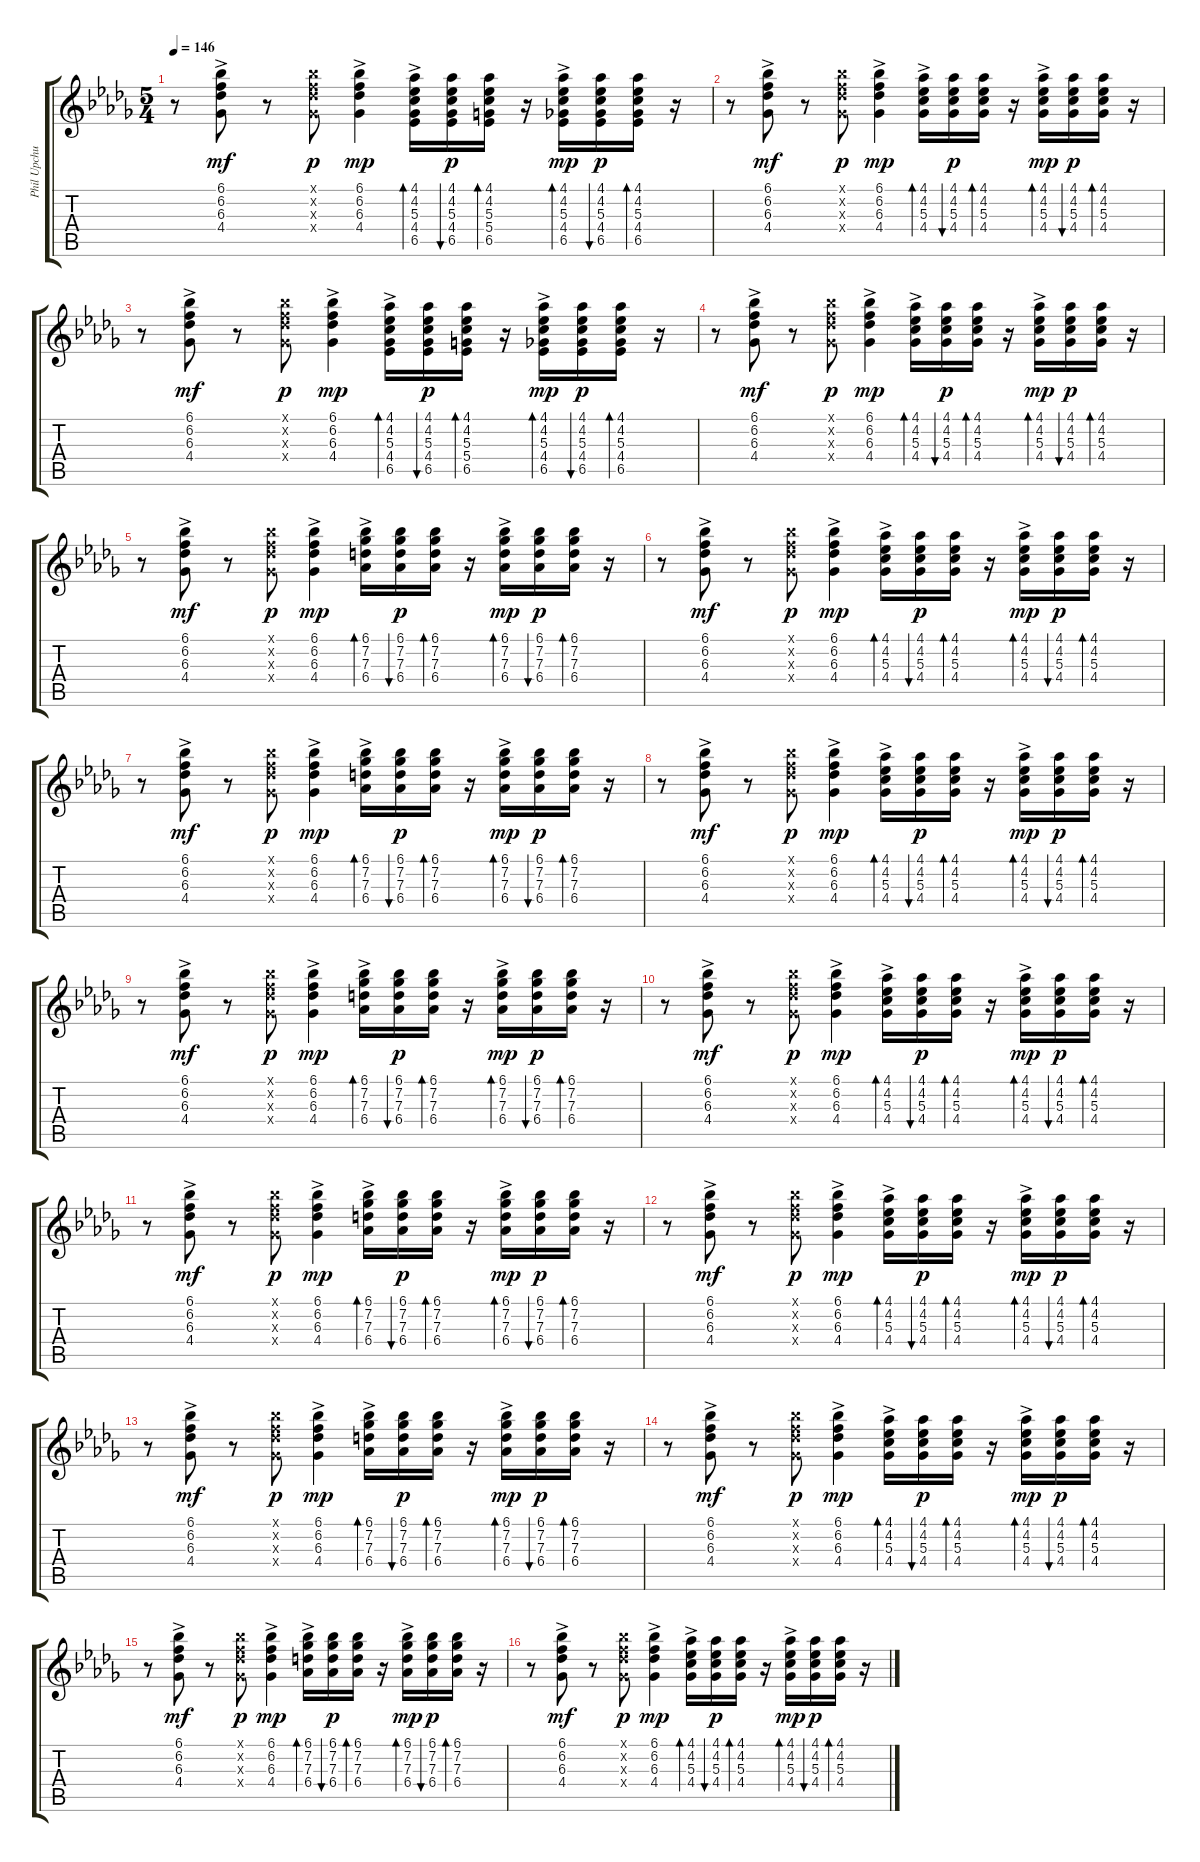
\track ("Phil Upchurch Rythym Guitar" "Phil Upchu") {instrument electricguitarjazz}
\staff {score tabs}
\tuning (E4 B3 G3 D3 A2 E2) {hide}
\ts (5 4)
\tempo 146
\clef g2
\ks db
r.8{dy p} (6.1{ac} 6.2{ac} 6.3{ac} 4.4{ac}).8{dy mf} r.8 (6.1{x} 6.2{x} 6.3{x} 4.4{x}).8{dy p} (6.1{ac} 6.2{ac} 6.3{ac} 4.4{ac}).4{dy mp} (4.1{ac} 4.2{ac} 5.3{ac} 4.4{ac} 6.5{ac}).16{bd 30} (4.1 4.2 5.3 4.4 6.5).16{bu 30 dy p} (4.1 4.2 5.3 5.4 6.5).16{bd 30} r.16 (4.1{ac} 4.2{ac} 5.3{ac} 4.4{ac} 6.5{ac}).16{bd 30 dy mp} (4.1 4.2 5.3 4.4 6.5).16{bu 30 dy p} (4.1 4.2 5.3 4.4 6.5).16{bd 30} r.16 |
r.8 (6.1{ac} 6.2{ac} 6.3{ac} 4.4{ac}).8{dy mf} r.8 (6.1{x} 6.2{x} 6.3{x} 4.4{x}).8{dy p} (6.1{ac} 6.2{ac} 6.3{ac} 4.4{ac}).4{dy mp} (4.1{ac} 4.2{ac} 5.3{ac} 4.4{ac}).16{bd 30} (4.1 4.2 5.3 4.4).16{bu 30 dy p} (4.1 4.2 5.3 4.4).16{bd 30} r.16 (4.1{ac} 4.2{ac} 5.3{ac} 4.4{ac}).16{bd 30 dy mp} (4.1 4.2 5.3 4.4).16{bu 30 dy p} (4.1 4.2 5.3 4.4).16{bd 30} r.16 |
r.8 (6.1{ac} 6.2{ac} 6.3{ac} 4.4{ac}).8{dy mf} r.8 (6.1{x} 6.2{x} 6.3{x} 4.4{x}).8{dy p} (6.1{ac} 6.2{ac} 6.3{ac} 4.4{ac}).4{dy mp} (4.1{ac} 4.2{ac} 5.3{ac} 4.4{ac} 6.5{ac}).16{bd 30} (4.1 4.2 5.3 4.4 6.5).16{bu 30 dy p} (4.1 4.2 5.3 5.4 6.5).16{bd 30} r.16 (4.1{ac} 4.2{ac} 5.3{ac} 4.4{ac} 6.5{ac}).16{bd 30 dy mp} (4.1 4.2 5.3 4.4 6.5).16{bu 30 dy p} (4.1 4.2 5.3 4.4 6.5).16{bd 30} r.16 |
r.8 (6.1{ac} 6.2{ac} 6.3{ac} 4.4{ac}).8{dy mf} r.8 (6.1{x} 6.2{x} 6.3{x} 4.4{x}).8{dy p} (6.1{ac} 6.2{ac} 6.3{ac} 4.4{ac}).4{dy mp} (4.1{ac} 4.2{ac} 5.3{ac} 4.4{ac}).16{bd 30} (4.1 4.2 5.3 4.4).16{bu 30 dy p} (4.1 4.2 5.3 4.4).16{bd 30} r.16 (4.1{ac} 4.2{ac} 5.3{ac} 4.4{ac}).16{bd 30 dy mp} (4.1 4.2 5.3 4.4).16{bu 30 dy p} (4.1 4.2 5.3 4.4).16{bd 30} r.16 |
r.8 (6.1{ac} 6.2{ac} 6.3{ac} 4.4{ac}).8{dy mf} r.8 (6.1{x} 6.2{x} 6.3{x} 4.4{x}).8{dy p} (6.1{ac} 6.2{ac} 6.3{ac} 4.4{ac}).4{dy mp} (6.1{ac} 7.2{ac} 7.3{ac} 6.4{ac}).16{bd 30} (6.1 7.2 7.3 6.4).16{bu 30 dy p} (6.1 7.2 7.3 6.4).16{bd 30} r.16 (6.1{ac} 7.2{ac} 7.3{ac} 6.4{ac}).16{bd 30 dy mp} (6.1 7.2 7.3 6.4).16{bu 30 dy p} (6.1 7.2 7.3 6.4).16{bd 30} r.16 |
r.8 (6.1{ac} 6.2{ac} 6.3{ac} 4.4{ac}).8{dy mf} r.8 (6.1{x} 6.2{x} 6.3{x} 4.4{x}).8{dy p} (6.1{ac} 6.2{ac} 6.3{ac} 4.4{ac}).4{dy mp} (4.1{ac} 4.2{ac} 5.3{ac} 4.4{ac}).16{bd 30} (4.1 4.2 5.3 4.4).16{bu 30 dy p} (4.1 4.2 5.3 4.4).16{bd 30} r.16 (4.1{ac} 4.2{ac} 5.3{ac} 4.4{ac}).16{bd 30 dy mp} (4.1 4.2 5.3 4.4).16{bu 30 dy p} (4.1 4.2 5.3 4.4).16{bd 30} r.16 |
r.8 (6.1{ac} 6.2{ac} 6.3{ac} 4.4{ac}).8{dy mf} r.8 (6.1{x} 6.2{x} 6.3{x} 4.4{x}).8{dy p} (6.1{ac} 6.2{ac} 6.3{ac} 4.4{ac}).4{dy mp} (6.1{ac} 7.2{ac} 7.3{ac} 6.4{ac}).16{bd 30} (6.1 7.2 7.3 6.4).16{bu 30 dy p} (6.1 7.2 7.3 6.4).16{bd 30} r.16 (6.1{ac} 7.2{ac} 7.3{ac} 6.4{ac}).16{bd 30 dy mp} (6.1 7.2 7.3 6.4).16{bu 30 dy p} (6.1 7.2 7.3 6.4).16{bd 30} r.16 |
r.8 (6.1{ac} 6.2{ac} 6.3{ac} 4.4{ac}).8{dy mf} r.8 (6.1{x} 6.2{x} 6.3{x} 4.4{x}).8{dy p} (6.1{ac} 6.2{ac} 6.3{ac} 4.4{ac}).4{dy mp} (4.1{ac} 4.2{ac} 5.3{ac} 4.4{ac}).16{bd 30} (4.1 4.2 5.3 4.4).16{bu 30 dy p} (4.1 4.2 5.3 4.4).16{bd 30} r.16 (4.1{ac} 4.2{ac} 5.3{ac} 4.4{ac}).16{bd 30 dy mp} (4.1 4.2 5.3 4.4).16{bu 30 dy p} (4.1 4.2 5.3 4.4).16{bd 30} r.16 |
r.8 (6.1{ac} 6.2{ac} 6.3{ac} 4.4{ac}).8{dy mf} r.8 (6.1{x} 6.2{x} 6.3{x} 4.4{x}).8{dy p} (6.1{ac} 6.2{ac} 6.3{ac} 4.4{ac}).4{dy mp} (6.1{ac} 7.2{ac} 7.3{ac} 6.4{ac}).16{bd 30} (6.1 7.2 7.3 6.4).16{bu 30 dy p} (6.1 7.2 7.3 6.4).16{bd 30} r.16 (6.1{ac} 7.2{ac} 7.3{ac} 6.4{ac}).16{bd 30 dy mp} (6.1 7.2 7.3 6.4).16{bu 30 dy p} (6.1 7.2 7.3 6.4).16{bd 30} r.16 |
r.8 (6.1{ac} 6.2{ac} 6.3{ac} 4.4{ac}).8{dy mf} r.8 (6.1{x} 6.2{x} 6.3{x} 4.4{x}).8{dy p} (6.1{ac} 6.2{ac} 6.3{ac} 4.4{ac}).4{dy mp} (4.1{ac} 4.2{ac} 5.3{ac} 4.4{ac}).16{bd 30} (4.1 4.2 5.3 4.4).16{bu 30 dy p} (4.1 4.2 5.3 4.4).16{bd 30} r.16 (4.1{ac} 4.2{ac} 5.3{ac} 4.4{ac}).16{bd 30 dy mp} (4.1 4.2 5.3 4.4).16{bu 30 dy p} (4.1 4.2 5.3 4.4).16{bd 30} r.16 |
r.8 (6.1{ac} 6.2{ac} 6.3{ac} 4.4{ac}).8{dy mf} r.8 (6.1{x} 6.2{x} 6.3{x} 4.4{x}).8{dy p} (6.1{ac} 6.2{ac} 6.3{ac} 4.4{ac}).4{dy mp} (6.1{ac} 7.2{ac} 7.3{ac} 6.4{ac}).16{bd 30} (6.1 7.2 7.3 6.4).16{bu 30 dy p} (6.1 7.2 7.3 6.4).16{bd 30} r.16 (6.1{ac} 7.2{ac} 7.3{ac} 6.4{ac}).16{bd 30 dy mp} (6.1 7.2 7.3 6.4).16{bu 30 dy p} (6.1 7.2 7.3 6.4).16{bd 30} r.16 |
r.8 (6.1{ac} 6.2{ac} 6.3{ac} 4.4{ac}).8{dy mf} r.8 (6.1{x} 6.2{x} 6.3{x} 4.4{x}).8{dy p} (6.1{ac} 6.2{ac} 6.3{ac} 4.4{ac}).4{dy mp} (4.1{ac} 4.2{ac} 5.3{ac} 4.4{ac}).16{bd 30} (4.1 4.2 5.3 4.4).16{bu 30 dy p} (4.1 4.2 5.3 4.4).16{bd 30} r.16 (4.1{ac} 4.2{ac} 5.3{ac} 4.4{ac}).16{bd 30 dy mp} (4.1 4.2 5.3 4.4).16{bu 30 dy p} (4.1 4.2 5.3 4.4).16{bd 30} r.16 |
r.8 (6.1{ac} 6.2{ac} 6.3{ac} 4.4{ac}).8{dy mf} r.8 (6.1{x} 6.2{x} 6.3{x} 4.4{x}).8{dy p} (6.1{ac} 6.2{ac} 6.3{ac} 4.4{ac}).4{dy mp} (6.1{ac} 7.2{ac} 7.3{ac} 6.4{ac}).16{bd 30} (6.1 7.2 7.3 6.4).16{bu 30 dy p} (6.1 7.2 7.3 6.4).16{bd 30} r.16 (6.1{ac} 7.2{ac} 7.3{ac} 6.4{ac}).16{bd 30 dy mp} (6.1 7.2 7.3 6.4).16{bu 30 dy p} (6.1 7.2 7.3 6.4).16{bd 30} r.16 |
r.8 (6.1{ac} 6.2{ac} 6.3{ac} 4.4{ac}).8{dy mf} r.8 (6.1{x} 6.2{x} 6.3{x} 4.4{x}).8{dy p} (6.1{ac} 6.2{ac} 6.3{ac} 4.4{ac}).4{dy mp} (4.1{ac} 4.2{ac} 5.3{ac} 4.4{ac}).16{bd 30} (4.1 4.2 5.3 4.4).16{bu 30 dy p} (4.1 4.2 5.3 4.4).16{bd 30} r.16 (4.1{ac} 4.2{ac} 5.3{ac} 4.4{ac}).16{bd 30 dy mp} (4.1 4.2 5.3 4.4).16{bu 30 dy p} (4.1 4.2 5.3 4.4).16{bd 30} r.16 |
r.8 (6.1{ac} 6.2{ac} 6.3{ac} 4.4{ac}).8{dy mf} r.8 (6.1{x} 6.2{x} 6.3{x} 4.4{x}).8{dy p} (6.1{ac} 6.2{ac} 6.3{ac} 4.4{ac}).4{dy mp} (6.1{ac} 7.2{ac} 7.3{ac} 6.4{ac}).16{bd 30} (6.1 7.2 7.3 6.4).16{bu 30 dy p} (6.1 7.2 7.3 6.4).16{bd 30} r.16 (6.1{ac} 7.2{ac} 7.3{ac} 6.4{ac}).16{bd 30 dy mp} (6.1 7.2 7.3 6.4).16{bu 30 dy p} (6.1 7.2 7.3 6.4).16{bd 30} r.16 |
r.8 (6.1{ac} 6.2{ac} 6.3{ac} 4.4{ac}).8{dy mf} r.8 (6.1{x} 6.2{x} 6.3{x} 4.4{x}).8{dy p} (6.1{ac} 6.2{ac} 6.3{ac} 4.4{ac}).4{dy mp} (4.1{ac} 4.2{ac} 5.3{ac} 4.4{ac}).16{bd 30} (4.1 4.2 5.3 4.4).16{bu 30 dy p} (4.1 4.2 5.3 4.4).16{bd 30} r.16 (4.1{ac} 4.2{ac} 5.3{ac} 4.4{ac}).16{bd 30 dy mp} (4.1 4.2 5.3 4.4).16{bu 30 dy p} (4.1 4.2 5.3 4.4).16{bd 30} r.16
